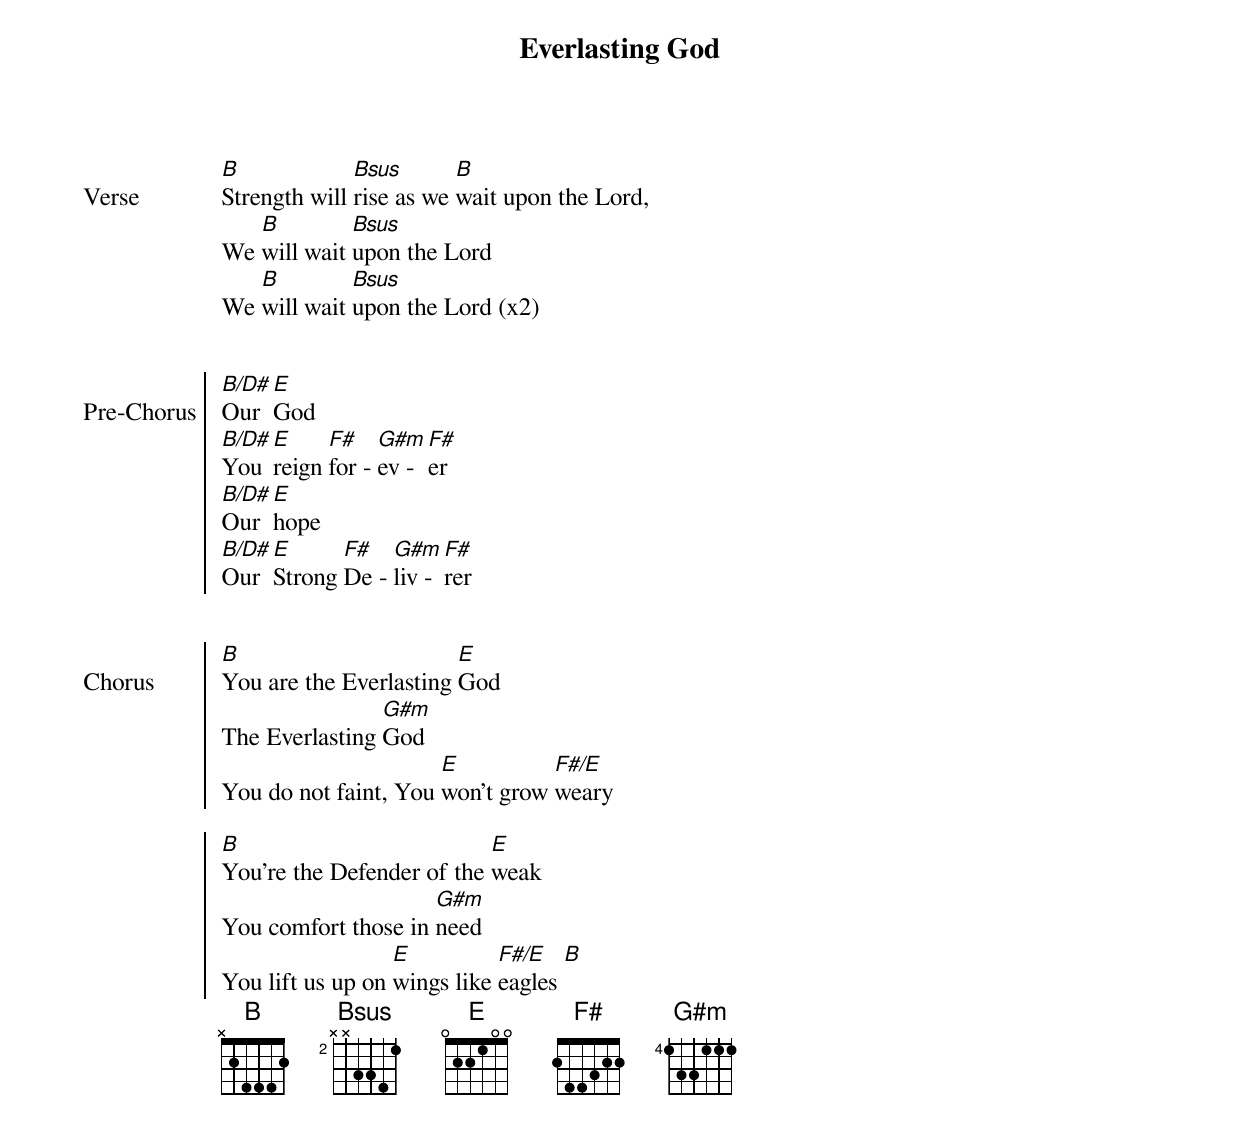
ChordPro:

{title: Everlasting God}
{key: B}
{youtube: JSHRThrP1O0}
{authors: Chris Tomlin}
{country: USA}
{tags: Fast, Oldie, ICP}

{start_of_verse: Verse}
[B]Strength will [Bsus]rise as we [B]wait upon the Lord,
We [B]will wait [Bsus]upon the Lord
We [B]will wait [Bsus]upon the Lord (x2)

{end_of_verse}

{start_of_chorus: Pre-Chorus}
[B/D#]Our [E]God
[B/D#]You [E]reign [F#]for - [G#m]ev - [F#]er
[B/D#]Our [E]hope
[B/D#]Our [E]Strong [F#]De - [G#m]liv - [F#]rer

{end_of_chorus}

{start_of_chorus: Chorus}
[B]You are the Everlasting [E]God
The Everlasting [G#m]God
You do not faint, You [E]won't grow [F#/E]weary

[B]You're the Defender of the [E]weak
You comfort those in [G#m]need
You lift us up on [E]wings like [F#/E]eagles [B]
{end_of_chorus}
